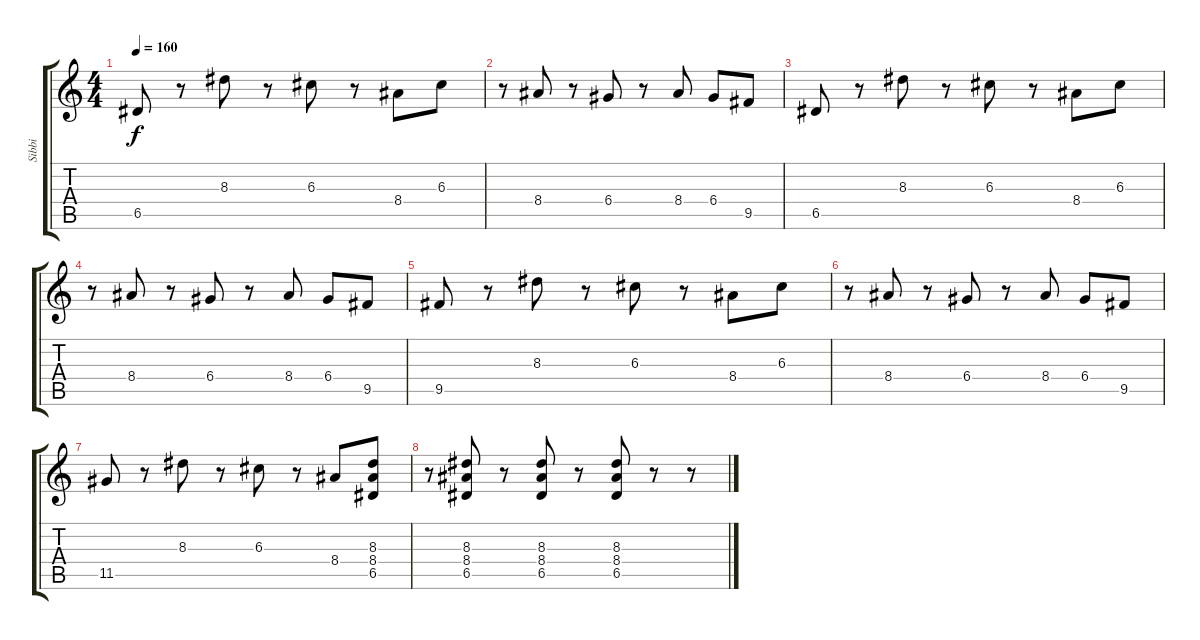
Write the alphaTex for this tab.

\track ("Sibbi" "Sibbi") {instrument distortionguitar}
\staff {score tabs}
\tuning (E4 B3 G3 D3 A2 E2) {hide}
\ts (4 4)
\tempo 160
\clef g2
\ks c
6.5.8{dy f} r.8 8.3.8 r.8 6.3.8 r.8 8.4.8 6.3.8 |
r.8 8.4.8 r.8 6.4.8 r.8 8.4.8 6.4.8 9.5.8 |
6.5.8 r.8 8.3.8 r.8 6.3.8 r.8 8.4.8 6.3.8 |
r.8 8.4.8 r.8 6.4.8 r.8 8.4.8 6.4.8 9.5.8 |
9.5.8 r.8 8.3.8 r.8 6.3.8 r.8 8.4.8 6.3.8 |
r.8 8.4.8 r.8 6.4.8 r.8 8.4.8 6.4.8 9.5.8 |
11.5.8 r.8 8.3.8 r.8 6.3.8 r.8 8.4.8 (8.3 8.4 6.5).8 |
r.8 (8.3 8.4 6.5).8 r.8 (8.3 8.4 6.5).8 r.8 (8.3 8.4 6.5).8 r.8 r.8
